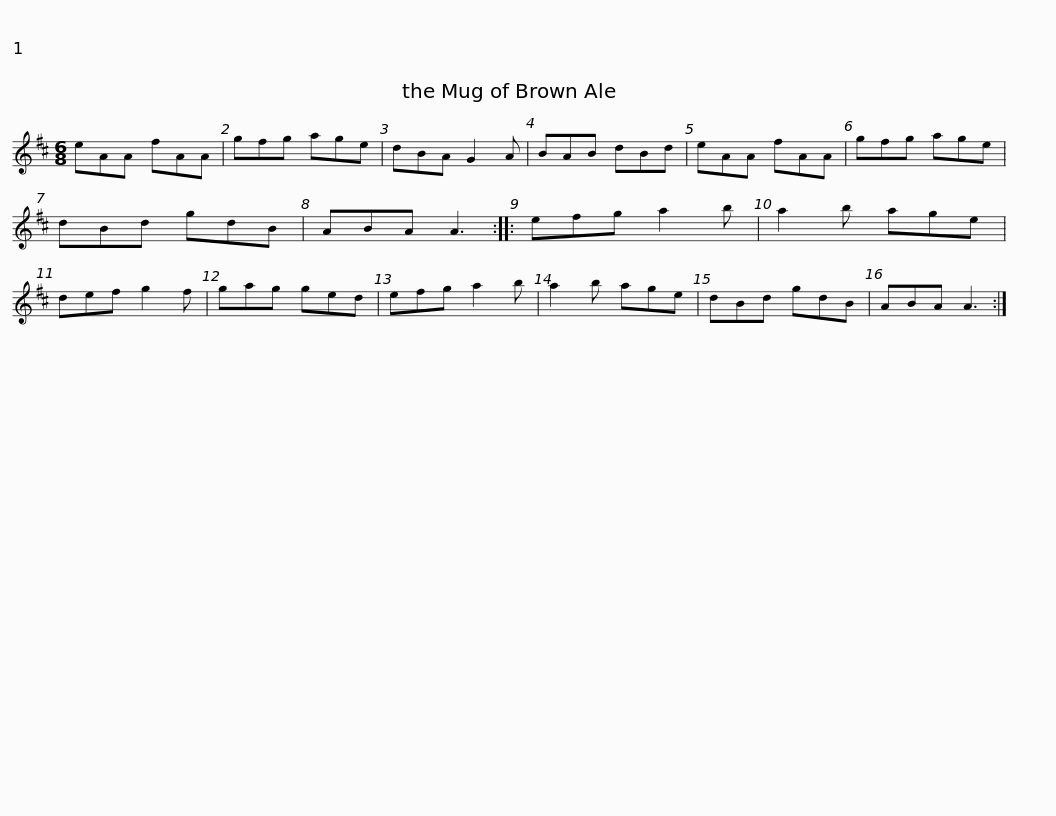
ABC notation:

X:1
L:1/8
M:6/8
I:linebreak $
K:D
V:1 treble
V:1
 eAA fAA | gfg age | dBA G2 A | BAB dBd | eAA fAA | %5
 gfg age | dBd gdB |$ ABA A3 :: efg a2 b | a2 b age | %10
 def g2 f | gag ged | efg a2 b | a2 b age |$ dBd gdB | %15
 ABA A3 :| %16
